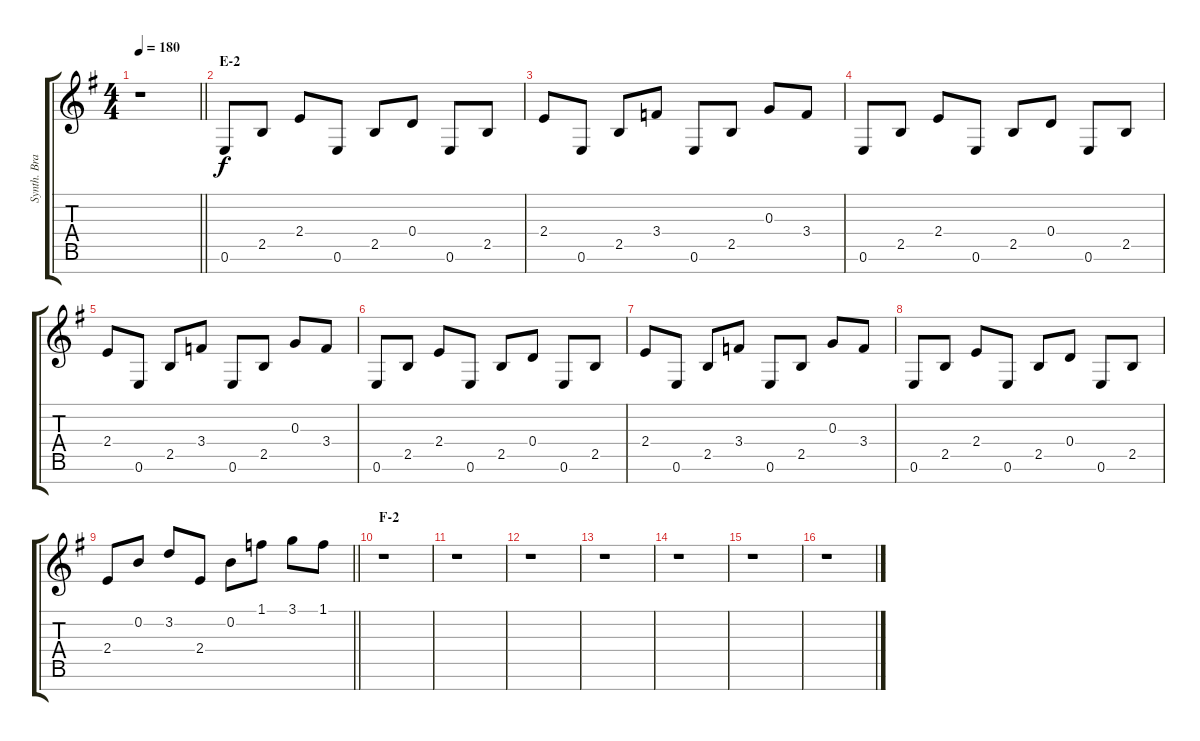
\track ("Synth. Brass" "Synth. Bra") {instrument synthbrass1}
\staff {score tabs}
\tuning (E5 B4 G4 D4 A3 E3 B2) {hide}
\ts (4 4)
\tempo 180
\clef g2
\barLineRight lightlight
\ks g
r.1{dy f} |
\section ("" "E-2")
0.6.8 2.5.8 2.4.8 0.6.8 2.5.8 0.4.8 0.6.8 2.5.8 |
2.4.8 0.6.8 2.5.8 3.4.8 0.6.8 2.5.8 0.3.8 3.4.8 |
0.6.8 2.5.8 2.4.8 0.6.8 2.5.8 0.4.8 0.6.8 2.5.8 |
2.4.8 0.6.8 2.5.8 3.4.8 0.6.8 2.5.8 0.3.8 3.4.8 |
0.6.8 2.5.8 2.4.8 0.6.8 2.5.8 0.4.8 0.6.8 2.5.8 |
2.4.8 0.6.8 2.5.8 3.4.8 0.6.8 2.5.8 0.3.8 3.4.8 |
0.6.8 2.5.8 2.4.8 0.6.8 2.5.8 0.4.8 0.6.8 2.5.8 |
\barLineRight lightlight
2.4.8 0.2.8 3.2.8 2.4.8 0.2.8 1.1.8 3.1.8 1.1.8 |
\section ("" "F-2")
r.1 |
r.1 |
r.1 |
r.1 |
r.1 |
r.1 |
r.1
